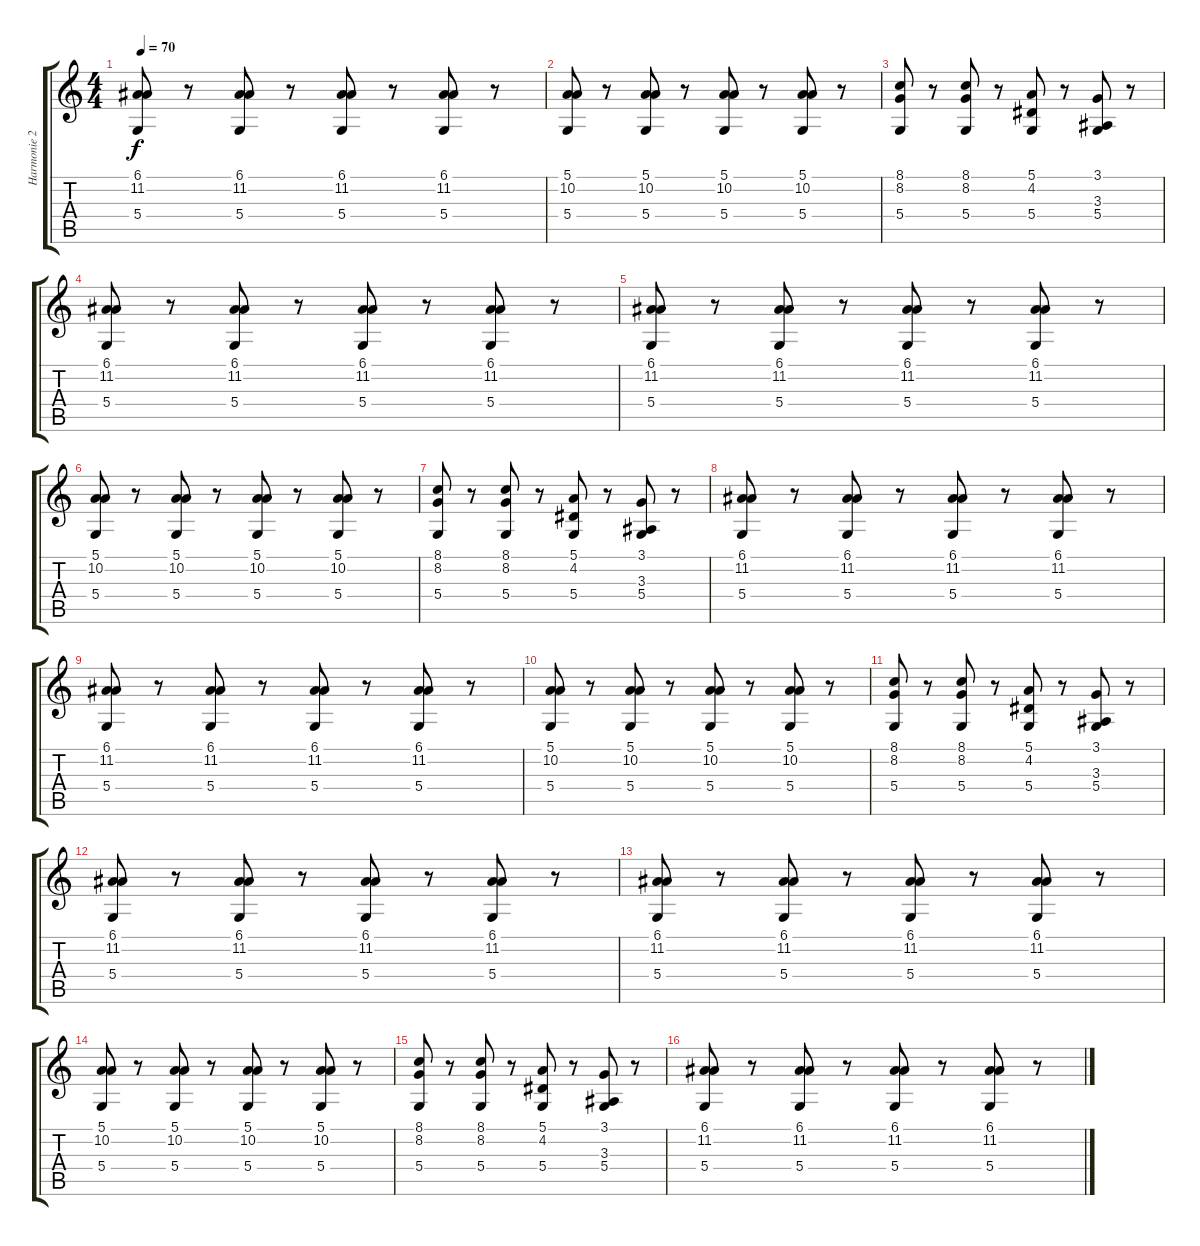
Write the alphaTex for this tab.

\track ("Harmonie 2" "Harmonie 2") {instrument stringensemble1}
\staff {score tabs}
\tuning (E4 B3 G3 D3 A2 E2) {hide}
\ts (4 4)
\tempo 70
\clef g2
\ks c
(6.1 11.2 5.4).8{dy f} r.8 (6.1 11.2 5.4).8 r.8 (6.1 11.2 5.4).8 r.8 (6.1 11.2 5.4).8 r.8 |
(5.1 10.2 5.4).8 r.8 (5.1 10.2 5.4).8 r.8 (5.1 10.2 5.4).8 r.8 (5.1 10.2 5.4).8 r.8 |
(8.1 8.2 5.4).8 r.8 (8.1 8.2 5.4).8 r.8 (5.1 4.2 5.4).8 r.8 (3.1 3.3 5.4).8 r.8 |
(6.1 11.2 5.4).8 r.8 (6.1 11.2 5.4).8 r.8 (6.1 11.2 5.4).8 r.8 (6.1 11.2 5.4).8 r.8 |
(6.1 11.2 5.4).8 r.8 (6.1 11.2 5.4).8 r.8 (6.1 11.2 5.4).8 r.8 (6.1 11.2 5.4).8 r.8 |
(5.1 10.2 5.4).8 r.8 (5.1 10.2 5.4).8 r.8 (5.1 10.2 5.4).8 r.8 (5.1 10.2 5.4).8 r.8 |
(8.1 8.2 5.4).8 r.8 (8.1 8.2 5.4).8 r.8 (5.1 4.2 5.4).8 r.8 (3.1 3.3 5.4).8 r.8 |
(6.1 11.2 5.4).8 r.8 (6.1 11.2 5.4).8 r.8 (6.1 11.2 5.4).8 r.8 (6.1 11.2 5.4).8 r.8 |
(6.1 11.2 5.4).8 r.8 (6.1 11.2 5.4).8 r.8 (6.1 11.2 5.4).8 r.8 (6.1 11.2 5.4).8 r.8 |
(5.1 10.2 5.4).8 r.8 (5.1 10.2 5.4).8 r.8 (5.1 10.2 5.4).8 r.8 (5.1 10.2 5.4).8 r.8 |
(8.1 8.2 5.4).8 r.8 (8.1 8.2 5.4).8 r.8 (5.1 4.2 5.4).8 r.8 (3.1 3.3 5.4).8 r.8 |
(6.1 11.2 5.4).8 r.8 (6.1 11.2 5.4).8 r.8 (6.1 11.2 5.4).8 r.8 (6.1 11.2 5.4).8 r.8 |
(6.1 11.2 5.4).8 r.8 (6.1 11.2 5.4).8 r.8 (6.1 11.2 5.4).8 r.8 (6.1 11.2 5.4).8 r.8 |
(5.1 10.2 5.4).8 r.8 (5.1 10.2 5.4).8 r.8 (5.1 10.2 5.4).8 r.8 (5.1 10.2 5.4).8 r.8 |
(8.1 8.2 5.4).8 r.8 (8.1 8.2 5.4).8 r.8 (5.1 4.2 5.4).8 r.8 (3.1 3.3 5.4).8 r.8 |
(6.1 11.2 5.4).8 r.8 (6.1 11.2 5.4).8 r.8 (6.1 11.2 5.4).8 r.8 (6.1 11.2 5.4).8 r.8
